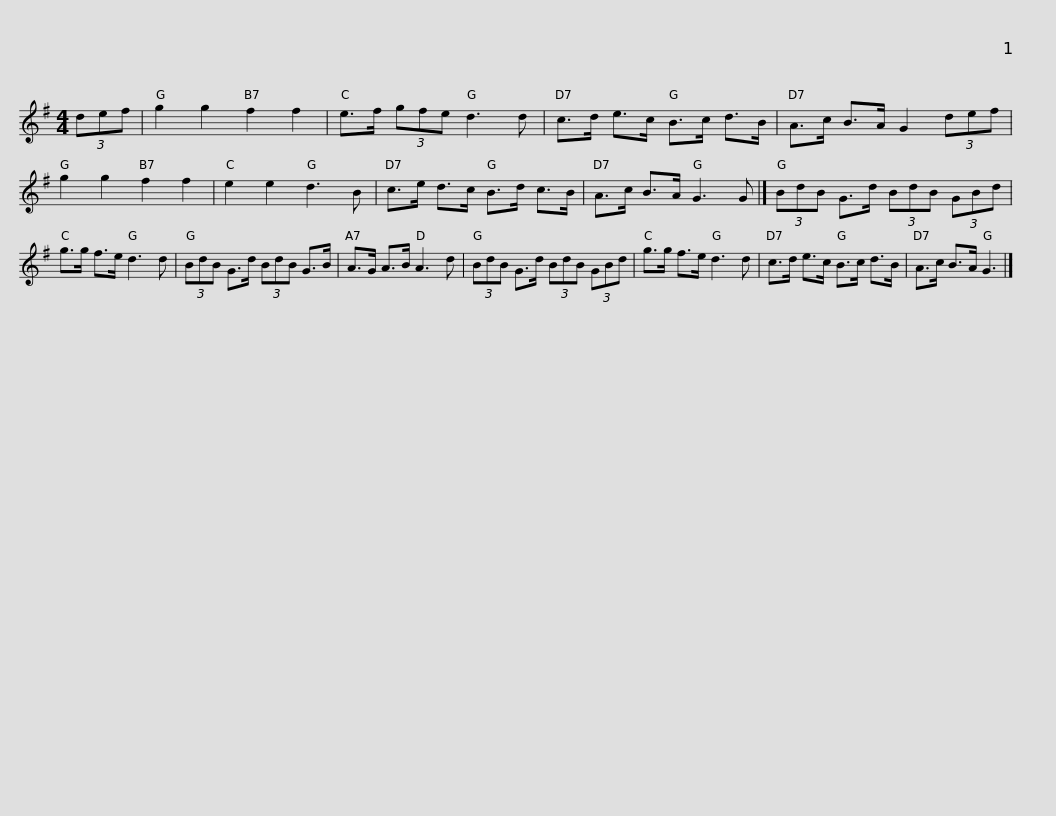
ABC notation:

X:1
L:1/8
M:4/4
I:linebreak $
K:G
V:1 treble
V:1
 (3def | g2 g2 f2 f2 | e>f (3gfe d3 d | c>d e>c B>c d>B | A>c B>A G2 (3def | %5
 g2 g2 f2 f2 | e2 e2 d3 B |$ c>e d>c B>d c>B | A>c B>A G3 G |] (3BdB G>d (3BdB (3GBd | %10
 g>g f>e d3 d |$ (3BdB G>d (3BdB G>B | A>G A>B A3 d | (3BdB G>d (3BdB (3GBd | g>g f>e d3 d | %15
 c>d e>c B>c d>B |$ A>c B>A G3 |] %17
